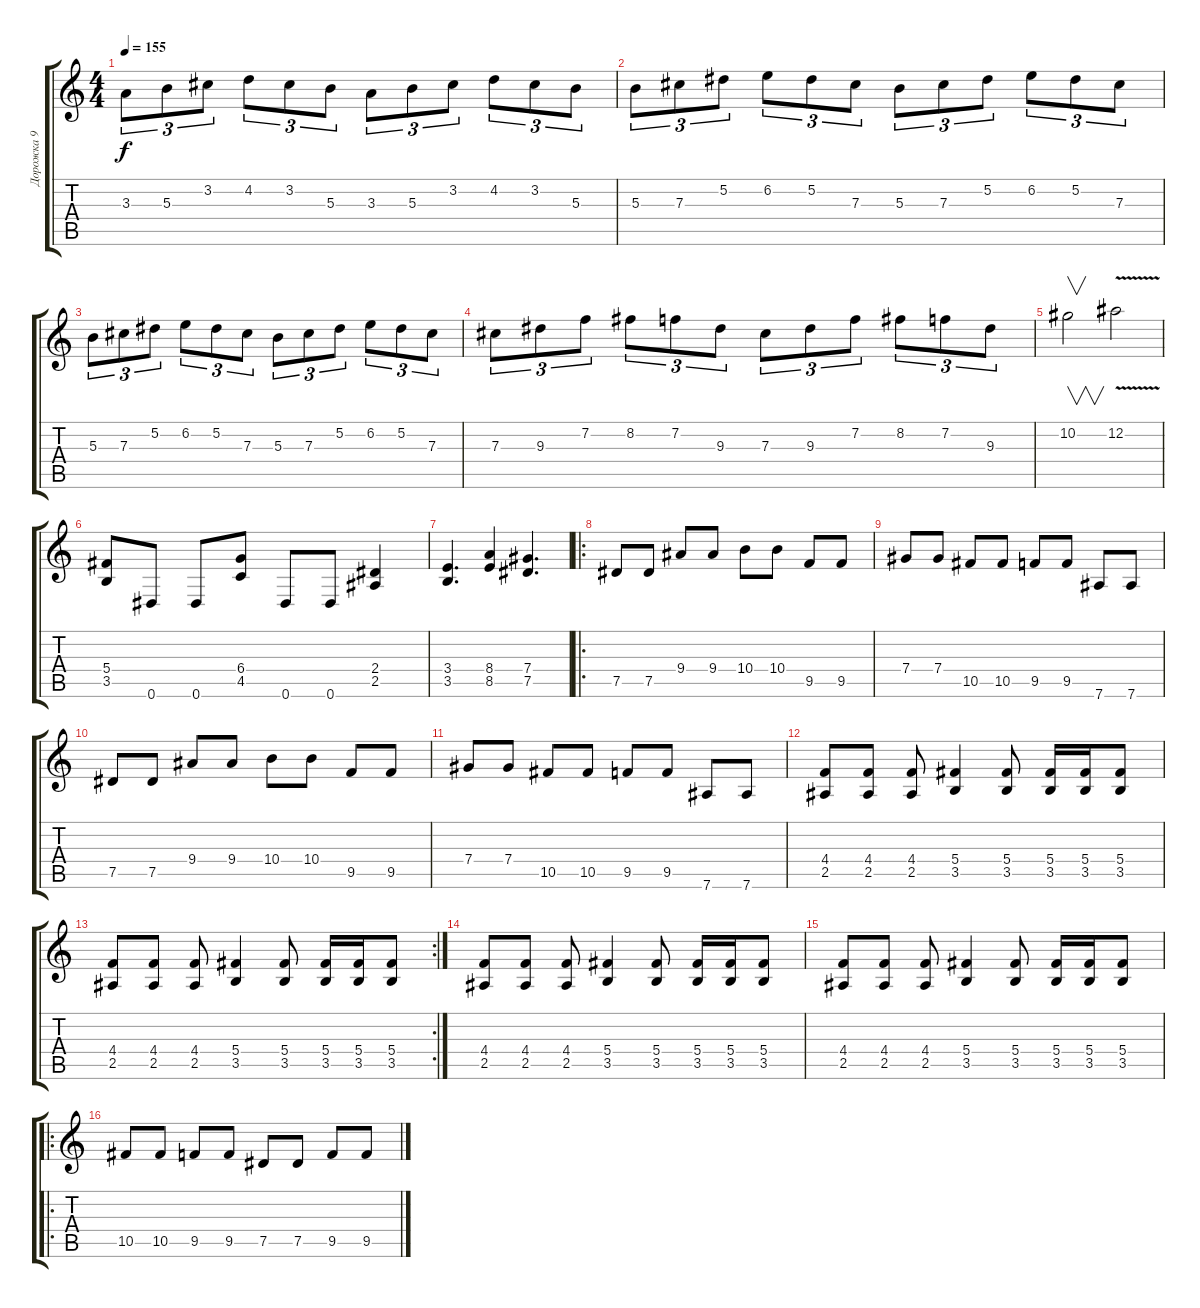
\track ("Дорожка 9" "Дорожка 9") {instrument distortionguitar}
\staff {score tabs}
\tuning (Eb4 Bb3 Gb3 Db3 Ab2 Eb2) {hide}
\ts (4 4)
\tempo 155
\clef g2
\ks c
3.3.8{tu (3 2) dy f} 5.3.8{tu (3 2)} 3.2.8{tu (3 2)} 4.2.8{tu (3 2)} 3.2.8{tu (3 2)} 5.3.8{tu (3 2)} 3.3.8{tu (3 2)} 5.3.8{tu (3 2)} 3.2.8{tu (3 2)} 4.2.8{tu (3 2)} 3.2.8{tu (3 2)} 5.3.8{tu (3 2)} |
5.3.8{tu (3 2)} 7.3.8{tu (3 2)} 5.2.8{tu (3 2)} 6.2.8{tu (3 2)} 5.2.8{tu (3 2)} 7.3.8{tu (3 2)} 5.3.8{tu (3 2)} 7.3.8{tu (3 2)} 5.2.8{tu (3 2)} 6.2.8{tu (3 2)} 5.2.8{tu (3 2)} 7.3.8{tu (3 2)} |
5.3.8{tu (3 2)} 7.3.8{tu (3 2)} 5.2.8{tu (3 2)} 6.2.8{tu (3 2)} 5.2.8{tu (3 2)} 7.3.8{tu (3 2)} 5.3.8{tu (3 2)} 7.3.8{tu (3 2)} 5.2.8{tu (3 2)} 6.2.8{tu (3 2)} 5.2.8{tu (3 2)} 7.3.8{tu (3 2)} |
7.3.8{tu (3 2)} 9.3.8{tu (3 2)} 7.2.8{tu (3 2)} 8.2.8{tu (3 2)} 7.2.8{tu (3 2)} 9.3.8{tu (3 2)} 7.3.8{tu (3 2)} 9.3.8{tu (3 2)} 7.2.8{tu (3 2)} 8.2.8{tu (3 2)} 7.2.8{tu (3 2)} 9.3.8{tu (3 2)} |
10.2.2{v} 12.2{v}.2 |
(5.4 3.5).8 0.6.8 0.6.8 (6.4 4.5).8 0.6.8 0.6.8 (2.4 2.5).4 |
(3.4 3.5).4{d} (8.4 8.5).4 (7.4 7.5).4{d} |
\ro
7.5.8 7.5.8 9.4.8 9.4.8 10.4.8 10.4.8 9.5.8 9.5.8 |
7.4.8 7.4.8 10.5.8 10.5.8 9.5.8 9.5.8 7.6.8 7.6.8 |
7.5.8 7.5.8 9.4.8 9.4.8 10.4.8 10.4.8 9.5.8 9.5.8 |
7.4.8 7.4.8 10.5.8 10.5.8 9.5.8 9.5.8 7.6.8 7.6.8 |
(4.4 2.5).8 (4.4 2.5).8 (4.4 2.5).8 (5.4 3.5).4 (5.4 3.5).8 (5.4 3.5).16 (5.4 3.5).16 (5.4 3.5).8 |
\rc 2
(4.4 2.5).8 (4.4 2.5).8 (4.4 2.5).8 (5.4 3.5).4 (5.4 3.5).8 (5.4 3.5).16 (5.4 3.5).16 (5.4 3.5).8 |
(4.4 2.5).8 (4.4 2.5).8 (4.4 2.5).8 (5.4 3.5).4 (5.4 3.5).8 (5.4 3.5).16 (5.4 3.5).16 (5.4 3.5).8 |
(4.4 2.5).8 (4.4 2.5).8 (4.4 2.5).8 (5.4 3.5).4 (5.4 3.5).8 (5.4 3.5).16 (5.4 3.5).16 (5.4 3.5).8 |
\ro
10.5.8 10.5.8 9.5.8 9.5.8 7.5.8 7.5.8 9.5.8 9.5.8
